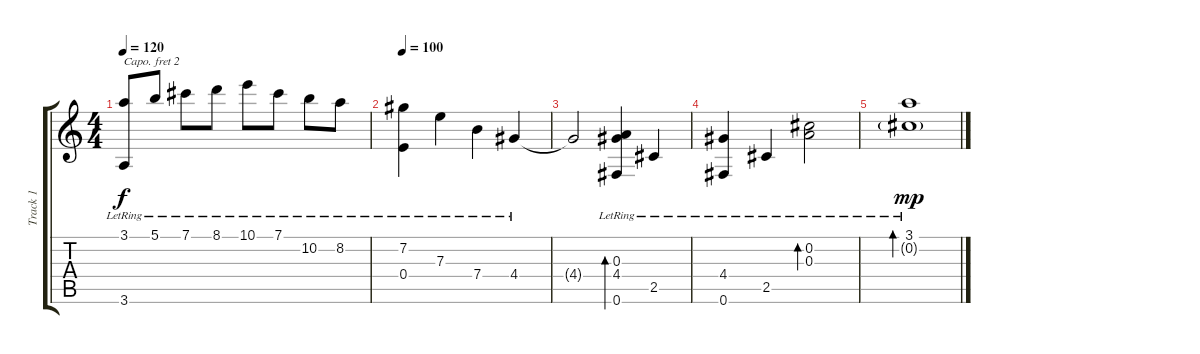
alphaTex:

\track ("Track 1" "Track 1") {instrument acousticguitarsteel}
\staff {score tabs}
\capo 2
\tuning (E4 B3 G3 D3 A2 E2) {hide}
\ts (4 4)
\tempo 120
\clef g2
\ks c
(3.1{lr} 3.6{lr}).8{dy f} 5.1{lr}.8 7.1{lr}.8 8.1{lr}.8 10.1{lr}.8 7.1{lr}.8 10.2{lr}.8 8.2{lr}.8 |
\tempo 100
(7.2{lr} 0.4{lr}).4 7.3{lr}.4 7.4{lr}.4 4.4{lr}.4 |
4.4{t}.2 (0.3{lr} 4.4{lr} 0.6{lr}).4{bd 240} 2.5{lr}.4 |
(4.4{lr} 0.6{lr}).4{volume 10} 2.5{lr}.4 (0.2{lr} 0.3{lr}).2{bd 240} |
(3.1{lr} 0.2{g lr}).1{bd 240 dy mp}
